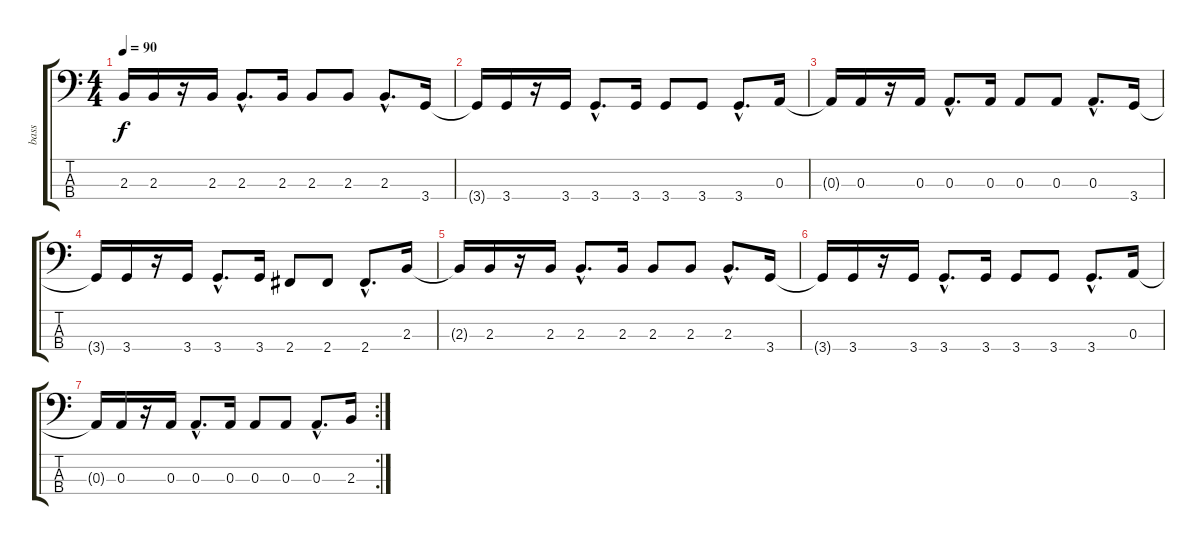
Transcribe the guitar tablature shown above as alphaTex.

\track ("bass" "bass") {instrument electricbassfinger}
\staff {score tabs}
\tuning (G2 D2 A1 E1) {hide}
\ts (4 4)
\tempo 90
\clef f4
\ks c
2.3{t}.16{dy f} 2.3.16 r.16 2.3.16 2.3{hac}.8{d} 2.3.16 2.3.8 2.3.8 2.3{hac}.8{d} 3.4.16 |
3.4{t}.16 3.4.16 r.16 3.4.16 3.4{hac}.8{d} 3.4.16 3.4.8 3.4.8 3.4{hac}.8{d} 0.3.16 |
0.3{t}.16 0.3.16 r.16 0.3.16 0.3{hac}.8{d} 0.3.16 0.3.8 0.3.8 0.3{hac}.8{d} 3.4.16 |
3.4{t}.16 3.4.16 r.16 3.4.16 3.4{hac}.8{d} 3.4.16 2.4.8 2.4.8 2.4{hac}.8{d} 2.3.16 |
2.3{t}.16 2.3.16 r.16 2.3.16 2.3{hac}.8{d} 2.3.16 2.3.8 2.3.8 2.3{hac}.8{d} 3.4.16 |
3.4{t}.16 3.4.16 r.16 3.4.16 3.4{hac}.8{d} 3.4.16 3.4.8 3.4.8 3.4{hac}.8{d} 0.3.16 |
\rc 2
0.3{t}.16 0.3.16 r.16 0.3.16 0.3{hac}.8{d} 0.3.16 0.3.8 0.3.8 0.3{hac}.8{d} 2.3.16
